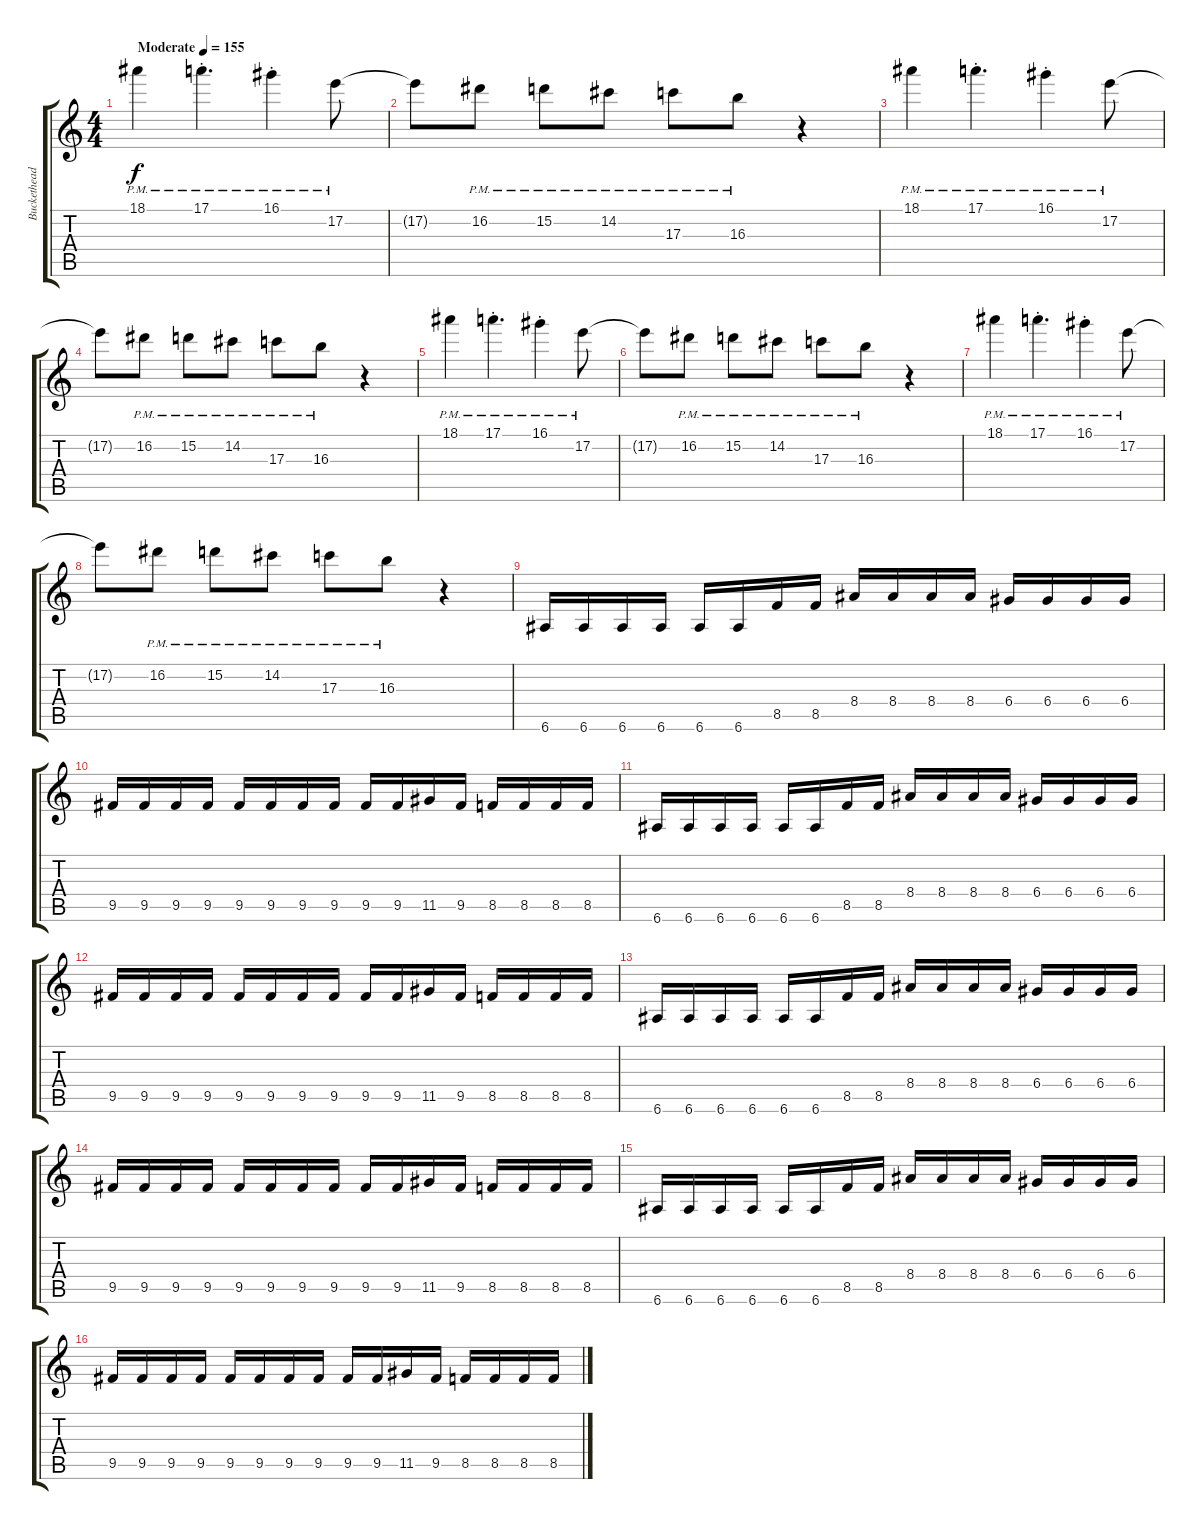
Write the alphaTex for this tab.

\track ("Buckethead Lead" "Buckethead") {instrument distortionguitar}
\staff {score tabs}
\tuning (E4 B3 G3 D3 A2 E2) {hide}
\ts (4 4)
\tempo (155 "Moderate")
\clef g2
\ks c
18.1{pm}.4{dy f instrument distortionguitar} 17.1{pm st}.4{d} 16.1{pm st}.4 17.2{pm}.8 |
17.2{t}.8 16.2{pm}.8 15.2{pm}.8 14.2{pm}.8 17.3{pm}.8 16.3{pm}.8 r.4 |
18.1{pm}.4 17.1{pm st}.4{d} 16.1{pm st}.4 17.2{pm}.8 |
17.2{t}.8 16.2{pm}.8 15.2{pm}.8 14.2{pm}.8 17.3{pm}.8 16.3{pm}.8 r.4 |
18.1{pm}.4 17.1{pm st}.4{d} 16.1{pm st}.4 17.2{pm}.8 |
17.2{t}.8 16.2{pm}.8 15.2{pm}.8 14.2{pm}.8 17.3{pm}.8 16.3{pm}.8 r.4 |
18.1{pm}.4 17.1{pm st}.4{d} 16.1{pm st}.4 17.2{pm}.8 |
17.2{t}.8 16.2{pm}.8 15.2{pm}.8 14.2{pm}.8 17.3{pm}.8 16.3{pm}.8 r.4 |
6.6.16 6.6.16 6.6.16 6.6.16 6.6.16 6.6.16 8.5.16 8.5.16 8.4.16 8.4.16 8.4.16 8.4.16 6.4.16 6.4.16 6.4.16 6.4.16 |
9.5.16 9.5.16 9.5.16 9.5.16 9.5.16 9.5.16 9.5.16 9.5.16 9.5.16 9.5.16 11.5.16 9.5.16 8.5.16 8.5.16 8.5.16 8.5.16 |
6.6.16 6.6.16 6.6.16 6.6.16 6.6.16 6.6.16 8.5.16 8.5.16 8.4.16 8.4.16 8.4.16 8.4.16 6.4.16 6.4.16 6.4.16 6.4.16 |
9.5.16 9.5.16 9.5.16 9.5.16 9.5.16 9.5.16 9.5.16 9.5.16 9.5.16 9.5.16 11.5.16 9.5.16 8.5.16 8.5.16 8.5.16 8.5.16 |
6.6.16 6.6.16 6.6.16 6.6.16 6.6.16 6.6.16 8.5.16 8.5.16 8.4.16 8.4.16 8.4.16 8.4.16 6.4.16 6.4.16 6.4.16 6.4.16 |
9.5.16 9.5.16 9.5.16 9.5.16 9.5.16 9.5.16 9.5.16 9.5.16 9.5.16 9.5.16 11.5.16 9.5.16 8.5.16 8.5.16 8.5.16 8.5.16 |
6.6.16 6.6.16 6.6.16 6.6.16 6.6.16 6.6.16 8.5.16 8.5.16 8.4.16 8.4.16 8.4.16 8.4.16 6.4.16 6.4.16 6.4.16 6.4.16 |
9.5.16 9.5.16 9.5.16 9.5.16 9.5.16 9.5.16 9.5.16 9.5.16 9.5.16 9.5.16 11.5.16 9.5.16 8.5.16 8.5.16 8.5.16 8.5.16
